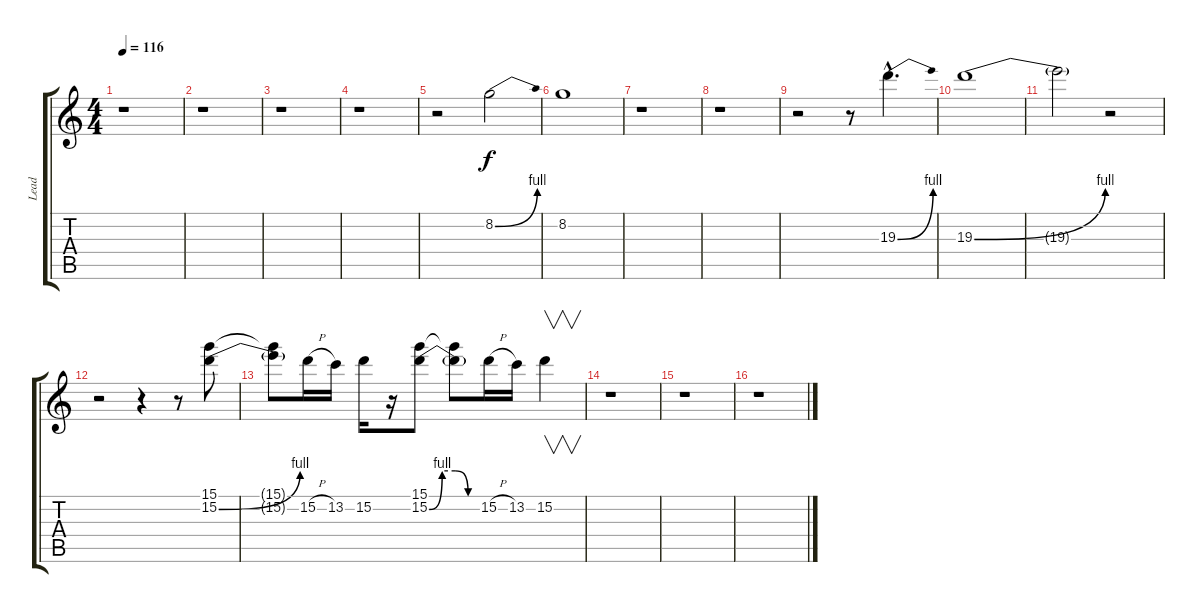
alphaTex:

\track ("Lead" "Lead") {instrument overdrivenguitar}
\staff {score tabs}
\tuning (E4 B3 G3 D3 A2 E2) {hide}
\ts (4 4)
\tempo 116
\clef g2
\ks c
r.1{dy f} |
r.1 |
r.1 |
r.1 |
r.2 8.2{be (bend 0 0 60 4)}.2 |
8.2.1 |
r.1 |
r.1 |
r.2 r.8 19.3{be (bend 0 0 60 4) hac}.4{d} |
19.3{be (bend 0 0 60 4)}.1 |
19.3{t}.2 r.2 |
r.2 r.4 r.8 (15.1 15.2{be (bend 0 0 60 4)}).8 |
(15.1{t} 15.2{t}).8 15.2{h}.16 13.2.16 15.2.16 r.16 (15.1 15.2{be (custom 0 0 15 4 30 4 45 0 60 0)}).8 (15.1{t} 15.2{t}).8 15.2{h}.16 13.2.16 15.2.4{v} |
r.1 |
r.1 |
r.1
